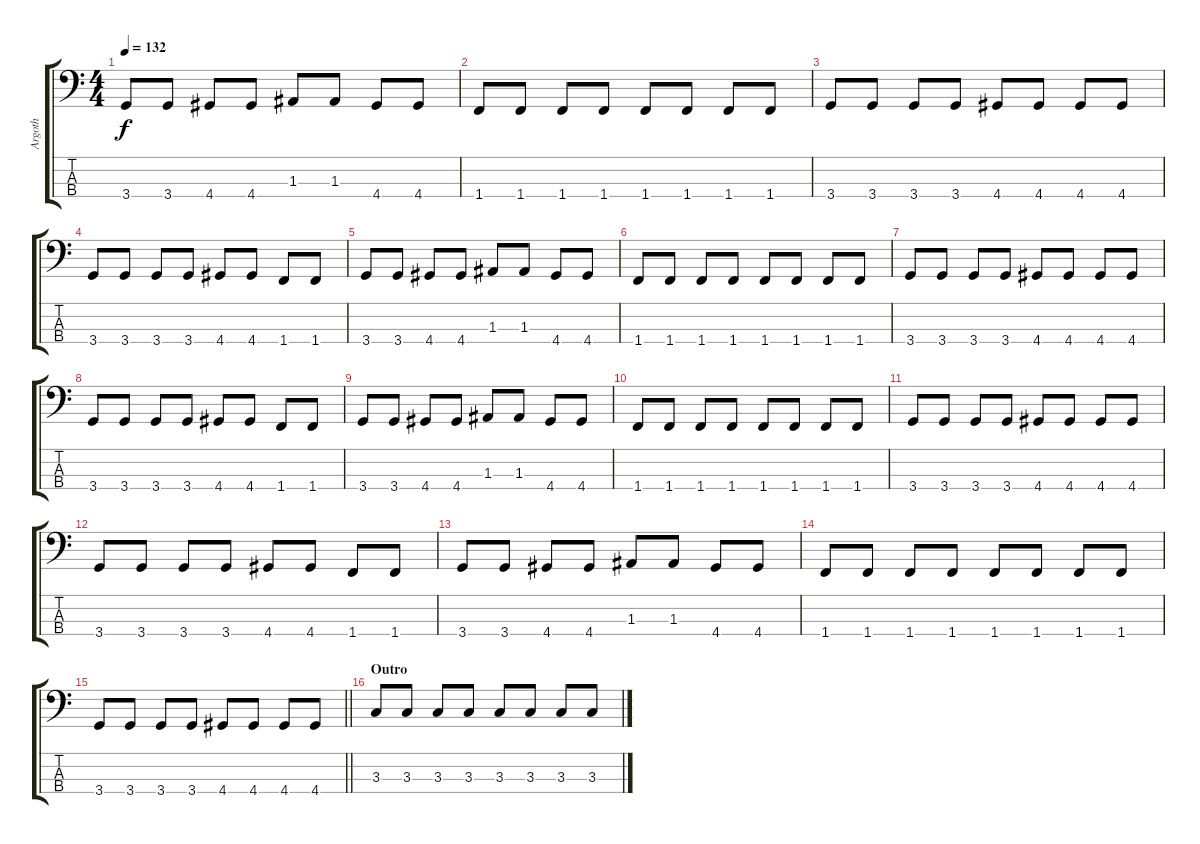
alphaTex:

\track ("Argoth" "Argoth") {instrument electricbassfinger}
\staff {score tabs}
\tuning (G2 D2 A1 E1) {hide}
\ts (4 4)
\tempo 132
\clef f4
\ks c
3.4.8{dy f} 3.4.8 4.4.8 4.4.8 1.3.8 1.3.8 4.4.8 4.4.8 |
1.4.8 1.4.8 1.4.8 1.4.8 1.4.8 1.4.8 1.4.8 1.4.8 |
3.4.8 3.4.8 3.4.8 3.4.8 4.4.8 4.4.8 4.4.8 4.4.8 |
3.4.8 3.4.8 3.4.8 3.4.8 4.4.8 4.4.8 1.4.8 1.4.8 |
3.4.8 3.4.8 4.4.8 4.4.8 1.3.8 1.3.8 4.4.8 4.4.8 |
1.4.8 1.4.8 1.4.8 1.4.8 1.4.8 1.4.8 1.4.8 1.4.8 |
3.4.8 3.4.8 3.4.8 3.4.8 4.4.8 4.4.8 4.4.8 4.4.8 |
3.4.8 3.4.8 3.4.8 3.4.8 4.4.8 4.4.8 1.4.8 1.4.8 |
3.4.8 3.4.8 4.4.8 4.4.8 1.3.8 1.3.8 4.4.8 4.4.8 |
1.4.8 1.4.8 1.4.8 1.4.8 1.4.8 1.4.8 1.4.8 1.4.8 |
3.4.8 3.4.8 3.4.8 3.4.8 4.4.8 4.4.8 4.4.8 4.4.8 |
3.4.8 3.4.8 3.4.8 3.4.8 4.4.8 4.4.8 1.4.8 1.4.8 |
3.4.8 3.4.8 4.4.8 4.4.8 1.3.8 1.3.8 4.4.8 4.4.8 |
1.4.8 1.4.8 1.4.8 1.4.8 1.4.8 1.4.8 1.4.8 1.4.8 |
\barLineRight lightlight
3.4.8 3.4.8 3.4.8 3.4.8 4.4.8 4.4.8 4.4.8 4.4.8 |
\section ("" "Outro")
3.3.8 3.3.8 3.3.8 3.3.8 3.3.8 3.3.8 3.3.8 3.3.8
